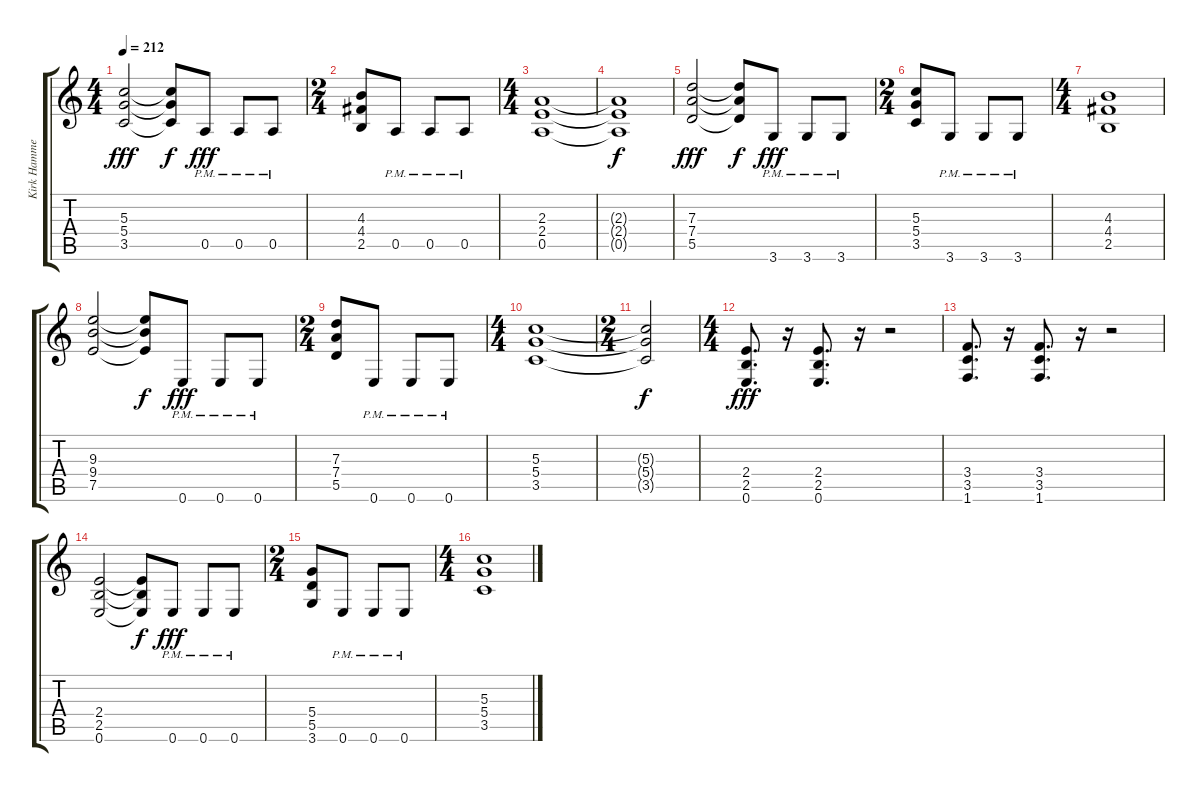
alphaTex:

\track ("Kirk Hammett" "Kirk Hamme") {instrument distortionguitar}
\staff {score tabs}
\tuning (E4 B3 G3 D3 A2 E2) {hide}
\ts (4 4)
\tempo 212
\clef g2
\ks c
(5.3 5.4 3.5).2{dy fff} (5.3{t} 5.4{t} 3.5{t}).8{dy f} 0.5{pm}.8{dy fff} 0.5{pm}.8 0.5{pm}.8 |
\ts (2 4)
(4.3 4.4 2.5).8 0.5{pm}.8 0.5{pm}.8 0.5{pm}.8 |
\ts (4 4)
(2.3 2.4 0.5).1 |
(2.3{t} 2.4{t} 0.5{t}).1{dy f} |
(7.3 7.4 5.5).2{dy fff} (7.3{t} 7.4{t} 5.5{t}).8{dy f} 3.6{pm}.8{dy fff} 3.6{pm}.8 3.6{pm}.8 |
\ts (2 4)
(5.3 5.4 3.5).8 3.6{pm}.8 3.6{pm}.8 3.6{pm}.8 |
\ts (4 4)
(4.3 4.4 2.5).1 |
(9.3 9.4 7.5).2 (9.3{t} 9.4{t} 7.5{t}).8{dy f} 0.6{pm}.8{dy fff} 0.6{pm}.8 0.6{pm}.8 |
\ts (2 4)
(7.3 7.4 5.5).8 0.6{pm}.8 0.6{pm}.8 0.6{pm}.8 |
\ts (4 4)
(5.3 5.4 3.5).1 |
\ts (2 4)
(5.3{t} 5.4{t} 3.5{t}).2{dy f} |
\ts (4 4)
(2.4 2.5 0.6).8{d dy fff} r.16 (2.4 2.5 0.6).8{d} r.16 r.2 |
(3.4 3.5 1.6).8{d} r.16 (3.4 3.5 1.6).8{d} r.16 r.2 |
(2.4 2.5 0.6).2 (2.4{t} 2.5{t} 0.6{t}).8{dy f} 0.6{pm}.8{dy fff} 0.6{pm}.8 0.6{pm}.8 |
\ts (2 4)
(5.4 5.5 3.6).8 0.6{pm}.8 0.6{pm}.8 0.6{pm}.8 |
\ts (4 4)
(5.3 5.4 3.5).1
